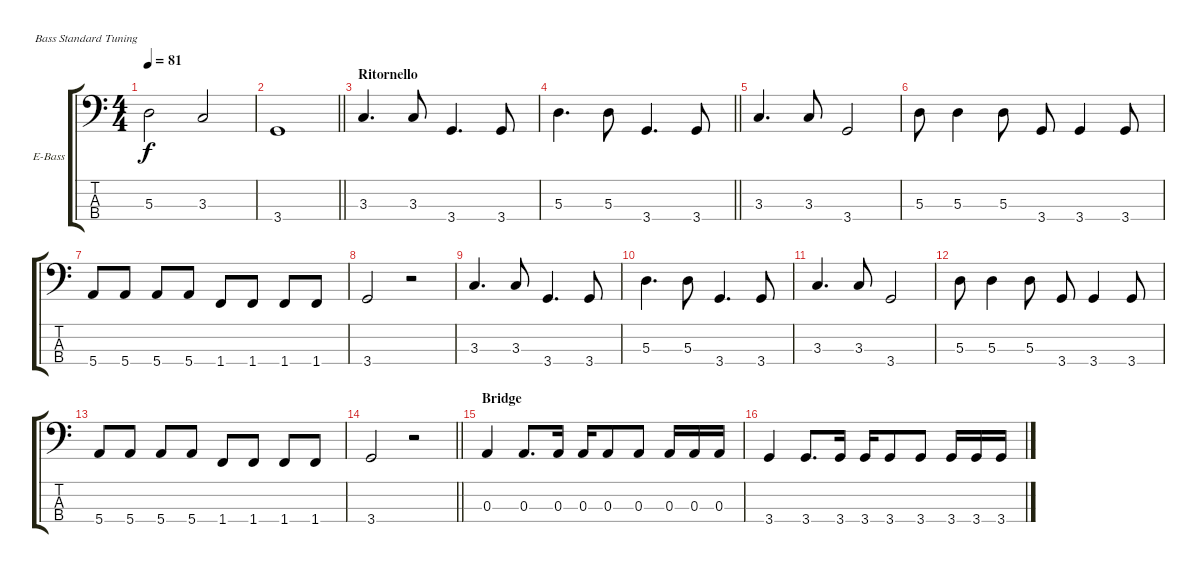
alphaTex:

\bracketExtendMode groupsimilarinstruments
\firstSystemTrackNameOrientation horizontal
\otherSystemsTrackNameOrientation horizontal
\track ("Bass Francis" "E-Bass") {instrument electricbassfinger}
\staff {score tabs}
\tuning (G2 D2 A1 E1)
\ts (4 4)
\tempo 81
\clef f4
\ks c
5.3.2{dy f} 3.3.2 |
\barLineRight lightlight
3.4.1 |
\section ("" "Ritornello")
3.3.4{d} 3.3.8 3.4.4{d} 3.4.8 |
\barLineRight lightlight
5.3.4{d} 5.3.8 3.4.4{d} 3.4.8 |
3.3.4{d} 3.3.8 3.4.2 |
5.3.8 5.3.4 5.3.8 3.4.8 3.4.4 3.4.8 |
5.4.8 5.4.8 5.4.8 5.4.8 1.4.8 1.4.8 1.4.8 1.4.8 |
3.4.2 r.2 |
3.3.4{d} 3.3.8 3.4.4{d} 3.4.8 |
5.3.4{d} 5.3.8 3.4.4{d} 3.4.8 |
3.3.4{d} 3.3.8 3.4.2 |
5.3.8 5.3.4 5.3.8 3.4.8 3.4.4 3.4.8 |
5.4.8 5.4.8 5.4.8 5.4.8 1.4.8 1.4.8 1.4.8 1.4.8 |
\barLineRight lightlight
3.4.2 r.2 |
\section ("" "Bridge")
0.3.4 0.3.8{d} 0.3.16 0.3.16 0.3.8 0.3.8 0.3.16 0.3.16 0.3.16 |
3.4.4 3.4.8{d} 3.4.16 3.4.16 3.4.8 3.4.8 3.4.16 3.4.16 3.4.16
